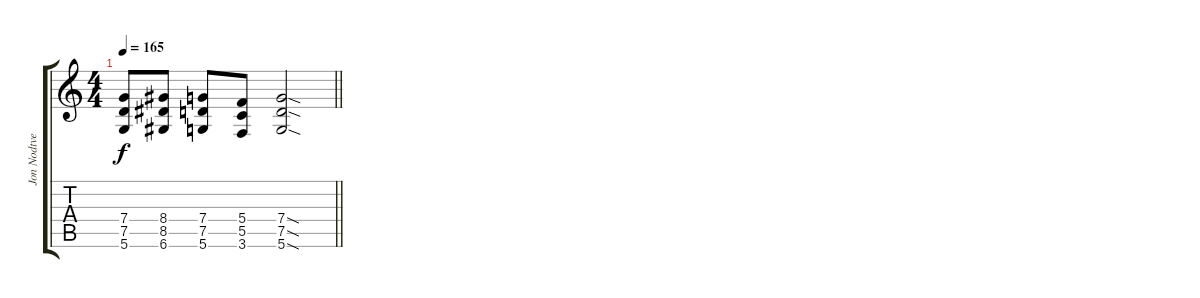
\track ("Jon Nodtveidt 2" "Jon Nodtve") {instrument distortionguitar}
\staff {score tabs}
\tuning (D4 A3 F3 C3 G2 D2) {hide}
\ts (4 4)
\tempo 165
\clef g2
\barLineRight lightlight
\ks c
(7.4 7.5 5.6).8{dy f} (8.4 8.5 6.6).8 (7.4 7.5 5.6).8 (5.4 5.5 3.6).8 (7.4{sod} 7.5{sod} 5.6{sod}).2
